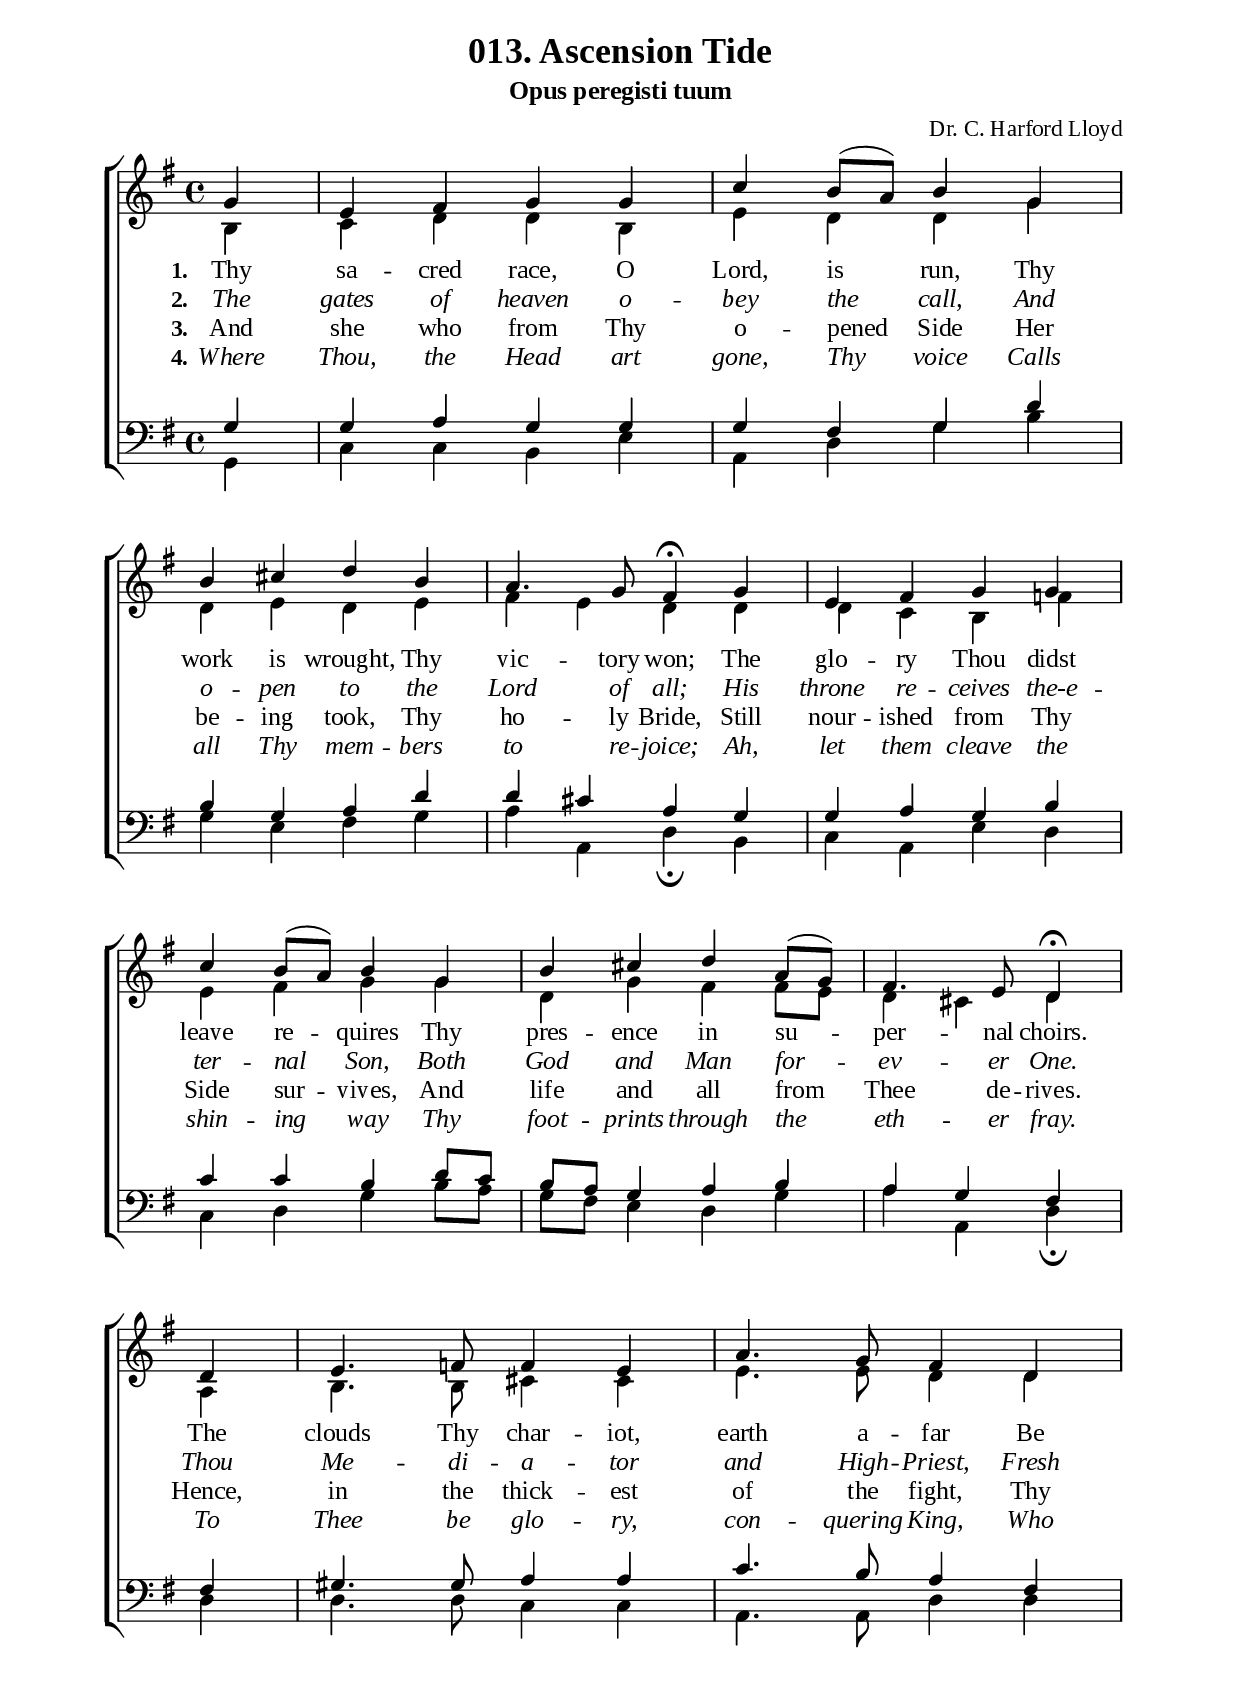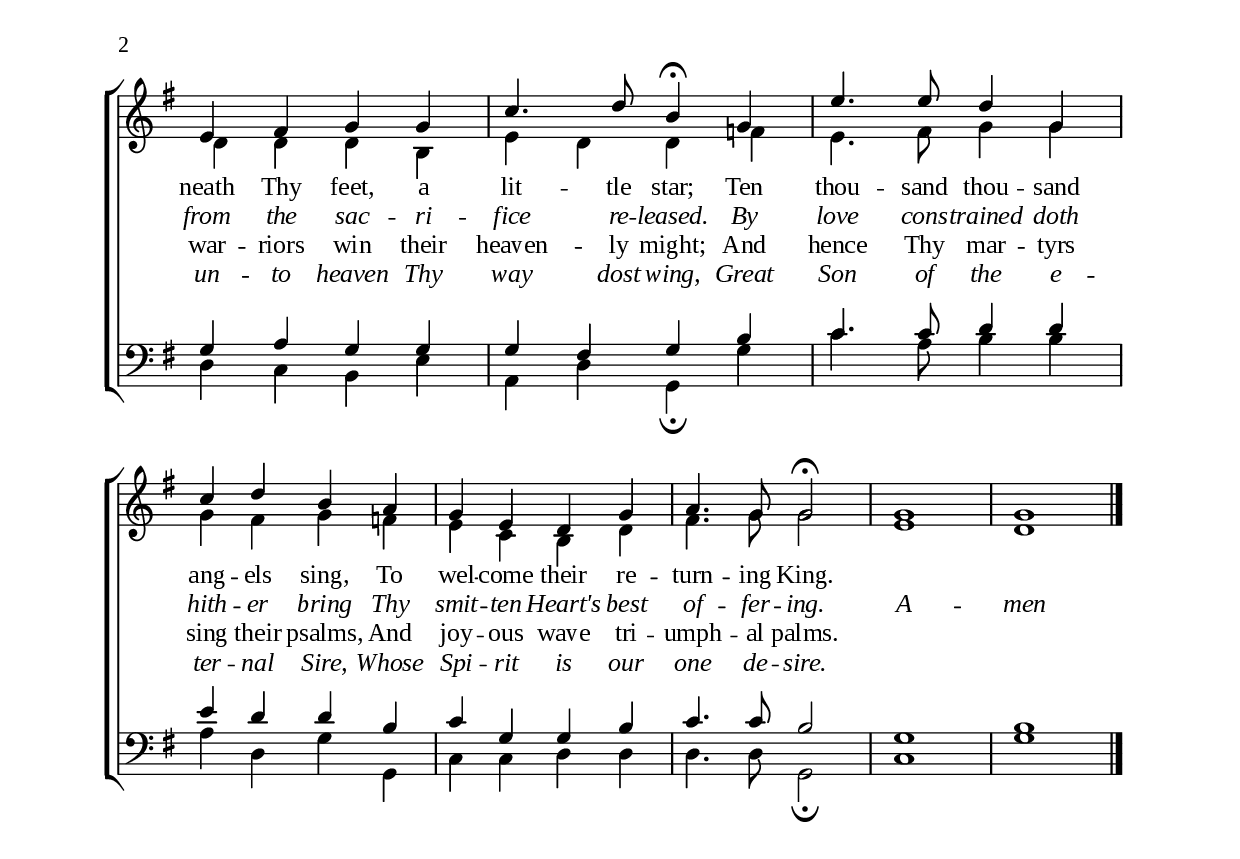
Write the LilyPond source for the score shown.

%%%%%%%%%%%%%%%%%%%%%%%%%%%%%
% CONTENTS OF THIS DOCUMENT
% 1. Common settings
% 2. Soprano verse music
% 3. Alto verse music
% 4. Tenor verse music
% 5. Basso verse music
% 6. Verse lyrics
% 7. Layout
%%%%%%%%%%%%%%%%%%%%%%%%%%%%%

%%%%%%%%%%%%%%%%%%%%%%%%%%%%%
% 1. Common settings
%%%%%%%%%%%%%%%%%%%%%%%%%%%%%
\version "2.18.2"

\header {
  title = "013. Ascension Tide"
  subtitle = "Opus peregisti tuum"
  %poet = ""
  composer = "Dr. C. Harford Lloyd"
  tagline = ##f
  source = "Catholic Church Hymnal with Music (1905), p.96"
  %site = ""
}

globalSettings= {
  \key g \major
  \time 4/4
  %\override Score.BarNumber.break-visibility = ##(#t #t #t)
  \override Score.BarNumber.break-visibility = ##(#f #f #f)
}

verseSettings = {
  \phrasingSlurDashed
}

\paper {
  #(set-paper-size "a4")
  top-margin = 15\mm
  bottom-marign = 15\mm
  left-margin = 20\mm
  right-margin = 20\mm
  indent = #0
  #(define fonts
	 (make-pango-font-tree "Liberation Serif"
	 		       "Liberation Serif"
			       "Liberation Serif"
			       (/ 20 20)))
}

printItalic = \with {
  \override LyricText.font-shape = #'italic
}

%%%%%%%%%%%%%%%%%%%%%%%%%%%%%
% 2. Soprano verse music
%%%%%%%%%%%%%%%%%%%%%%%%%%%%%
musicVerseSoprano = \relative c' {
\partial 4 g'4 |
  %{  1 %} e fis g g |
  %{	2 %} c b8 (a) b4 g \break \bar "|"
  %{	3 %} b cis d b |
  %{	4 %} a4. g8 fis4 \fermata g4 |
  %{	5 %} e fis g g \break \bar "|"
  %{	6 %} c b8 (a) b4 g |
  %{	7 %} b cis d a8 (g) |
  %{	8 %} fis4. e8 d4 \fermata \break \bar "|"
 \partial 4 d4 |
  %{	9 %} e4. f8 f4 e |
  %{ 10%} a4. g8 fis4 d \break \bar "|"
  %{ 11%} e fis g g |
  %{ 12%} c4. d8 b4 \fermata g4 |
  %{ 13%} e'4. e8 d4 g, \break \bar "|"
  %{ 14%} c d b a |
  %{ 15%} g e d g |
  %{ 16%} a4. g8 g2 \fermata |
  %{ 17%} g1 |
  %{ 18%} g1 \bar "|."
}

%%%%%%%%%%%%%%%%%%%%%%%%%%%%%
% 3. Alto verse music
%%%%%%%%%%%%%%%%%%%%%%%%%%%%%
musicVerseAlto = \relative c' {
\partial 4 b4 |
  %{	1 %} c d d b |
  %{	2 %} e d d g |
  %{	3 %} d e d e |
  %{	4 %} fis e d d |
  %{	5 %} d c b f' |
  %{	6 %} e fis g g |
  %{	7 %} d g fis fis8 e8 |
  %{	8 %} d4 cis d4 a |
  %{	9 %} b4. b8 cis4 cis |
  %{ 10%} e4. e8 d4 d |
  %{ 11%} d d d b |
  %{ 12%} e d d f |
  %{ 13%} e4. fis8 g4 g |
  %{ 14%} g fis g f |
  %{ 15%} e c b d |
  %{ 16%} fis4. g8 g2 |
  %{ 17%} e1 |
  %{ 18%} d1
  
}

%%%%%%%%%%%%%%%%%%%%%%%%%%%%%
% 4. Tenor verse music
%%%%%%%%%%%%%%%%%%%%%%%%%%%%%
musicVerseTenor = \relative c' {
\partial 4 g4 |
  %{	1 %} g a g g |
  %{	2 %} g fis g d' |
  %{	3 %} b g a d |
  %{	4 %} d cis a g |
  %{	5 %} g a g b |
  %{	6 %} c c b d8 c |
  %{	7 %} b a g4 a b |
  %{	8 %} a g fis fis |
  %{	9 %} gis4. gis8 a4 a4 |
  %{ 10%} c4. b8 a4 fis |
  %{ 11%} g a g g |
  %{ 12%} g fis g b |
  %{ 13%} c4. c8 d4 d |
  %{ 14%} e d d b |
  %{ 15%} c g g b |
  %{ 16%} c4. c8 b2 |
  %{ 17%} g1 |
  %{ 18%} b1
  
}

%%%%%%%%%%%%%%%%%%%%%%%%%%%%%
% 5. Basso verse music
%%%%%%%%%%%%%%%%%%%%%%%%%%%%%
musicVerseBasso = \relative c {
\partial 4 g4 |
  %{	1 %} c c b e |
  %{	2 %} a, d g b |
  %{	3 %} g e fis g |
  %{	4 %} a a, d \fermata b |
  %{	5 %} c a e' d |
  %{	6 %} c d g b8 a |
  %{	7 %} g fis e4 d g |
  %{	8 %} a a, d \fermata d |
  %{	9 %} d4. d8 c4 c |
  %{ 10%} a4. a8 d4 d |
  %{ 11%} d c b e |
  %{ 12%} a, d g, \fermata g' |
  %{ 13%} c4. a8 b4 b |
  %{ 14%} a d, g g, |
  %{ 15%} c c d d |
  %{ 16%} d4. d8 g,2 \fermata |
  %{ 17%} c1 |
  %{ 18%} g'1
  
}

%%%%%%%%%%%%%%%%%%%%%%%%%%%%%
% 6. Verse lyrics
%%%%%%%%%%%%%%%%%%%%%%%%%%%%%
lyricVerseOne = \lyricmode {
  \set stanza = #"1."
  Thy sa -- cred race, O Lord, is run,
  Thy work is wrought, Thy vic -- tory won;
  The glo -- ry Thou didst leave re -- quires
  Thy pres -- ence in su -- per -- nal choirs.
  The clouds Thy char -- iot, earth a -- far 
  Be neath Thy feet, a lit -- tle star;
  Ten thou -- sand thou -- sand ang -- els sing,
  To wel -- come their re -- turn -- ing King.
}

lyricVerseTwo = \lyricmode {
  \set stanza = #"2."
  The gates of heaven o -- bey the call,
  And o -- pen to the Lord of all;
  His throne re -- ceives the-e -- ter -- nal Son,
  Both God and Man for -- ev -- er One.
  Thou Me -- di -- a -- tor and High -- Priest,
  Fresh from the sac -- ri -- fice re -- leased.
  By love cons -- trained doth hith -- er bring
  Thy smit -- ten Heart's best of -- fer -- ing. A -- men
}

lyricVerseThree = \lyricmode {
  \set stanza = #"3."
  And she who from Thy o -- pened Side
  Her be -- ing took, Thy ho -- ly Bride,
  Still nour -- ished from Thy Side sur -- vives,
  And life and all from Thee de -- rives.
  Hence, in the thick -- est of the fight,
  Thy war -- riors win their heaven -- ly might;
  And hence Thy mar -- tyrs sing their psalms,
  And joy -- ous wave tri -- umph -- al palms.
}

lyricVerseFour = \lyricmode {
  \set stanza = #"4."
  Where Thou, the Head art gone, Thy voice
  Calls all Thy mem -- bers to re -- joice;
  Ah, let them cleave the shin -- ing way
  Thy foot -- prints through the eth -- er fray.
  To Thee be glo -- ry, con -- quering King,
  Who un -- to heaven Thy way dost wing,
  Great Son of the e -- ter -- nal Sire,
  Whose Spi -- rit is our one de -- sire.
}


%%%%%%%%%%%%%%%%%%%%%%%%%%%%%
% 7. Layout
%%%%%%%%%%%%%%%%%%%%%%%%%%%%%
\score {
    \new ChoirStaff <<
      \new Staff <<
        \clef "treble"
        \new Voice = "soprano" {
          \voiceOne \globalSettings \verseSettings \stemUp \slurUp \musicVerseSoprano
        }
        \new Voice = "alto" {
          \voiceTwo \globalSettings \verseSettings \stemDown \slurDown \musicVerseAlto
        }
      >>
      \new Lyrics \lyricsto soprano \lyricVerseOne
      \new Lyrics \printItalic \lyricsto soprano \lyricVerseTwo
      \new Lyrics \lyricsto soprano \lyricVerseThree
      \new Lyrics \printItalic \lyricsto soprano \lyricVerseFour
      %\new Lyrics \printItalic \lyricsto soprano \lyricVerseFive
      %\new Lyrics \printItalic \lyricsto soprano \lyricVerseSix
      \new Staff <<
        \clef "bass"
        \new Voice = "tenor" {
          \voiceOne \globalSettings \verseSettings \stemUp \slurUp \musicVerseTenor
        }
        \new Voice = "basso" {
          \voiceTwo \globalSettings \verseSettings \stemDown \slurDown \musicVerseBasso
        }
      >>
    >>
}

